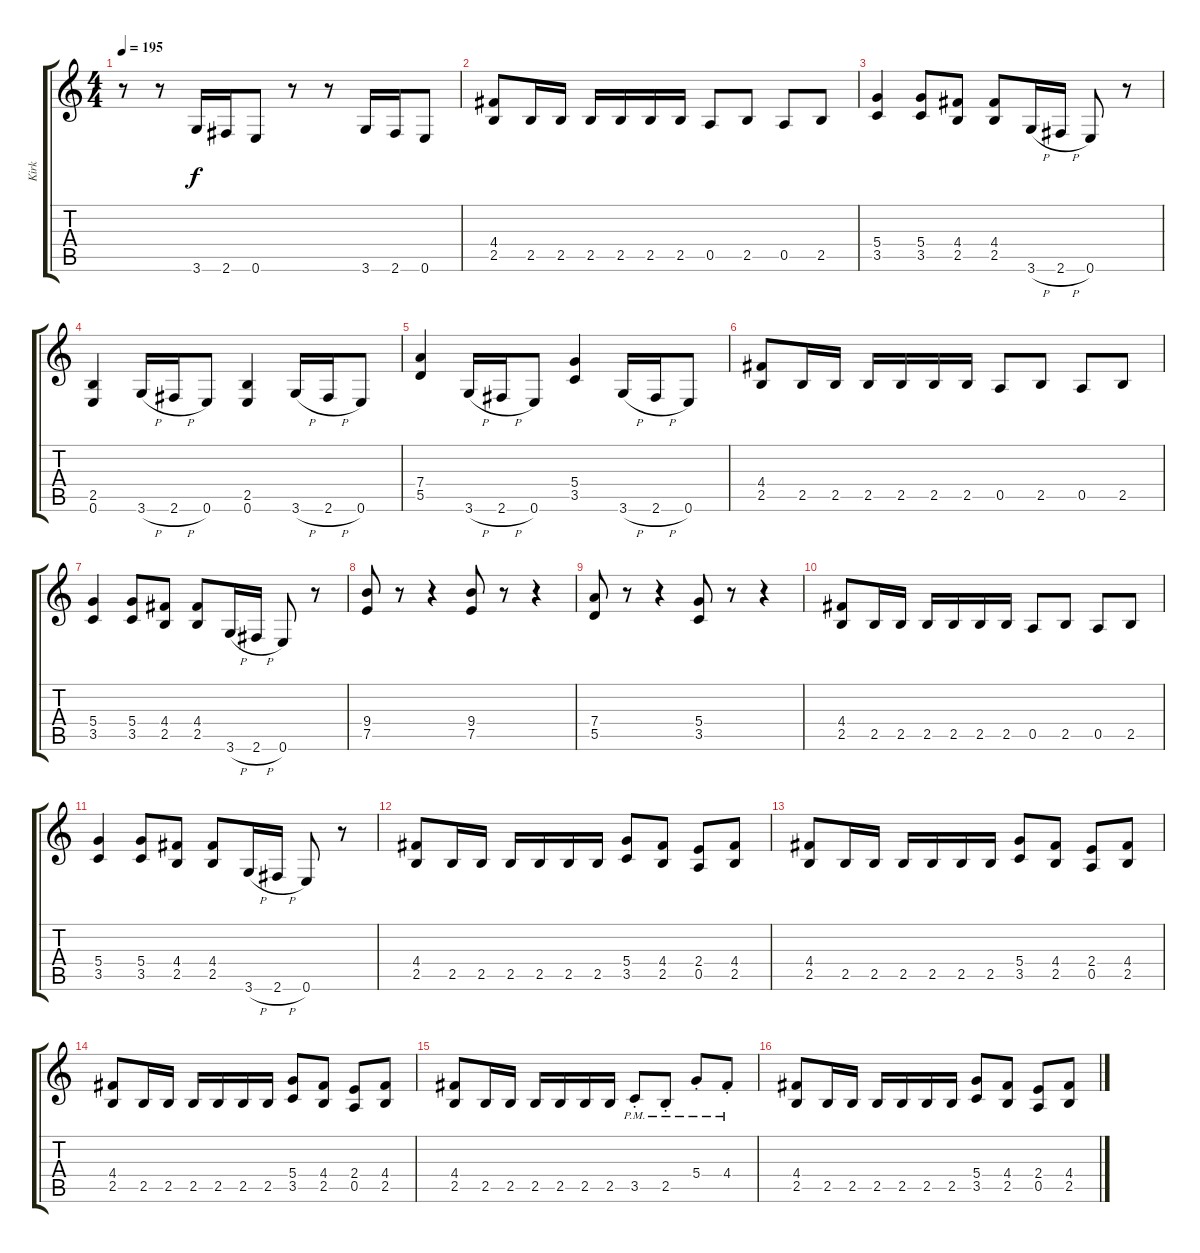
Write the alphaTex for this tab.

\track ("Kirk" "Kirk") {instrument distortionguitar}
\staff {score tabs}
\tuning (E4 B3 G3 D3 A2 E2) {hide}
\ts (4 4)
\tempo 195
\clef g2
\ks c
r.8{dy f} r.8 3.6.16 2.6.16 0.6.8 r.8 r.8 3.6.16 2.6.16 0.6.8 |
(4.4 2.5).8 2.5.16 2.5.16 2.5.16 2.5.16 2.5.16 2.5.16 0.5.8 2.5.8 0.5.8 2.5.8 |
(5.4 3.5).4 (5.4 3.5).8 (4.4 2.5).8 (4.4 2.5).8 3.6{h}.16 2.6{h}.16 0.6.8 r.8 |
(2.5 0.6).4 3.6{h}.16 2.6{h}.16 0.6.8 (2.5 0.6).4 3.6{h}.16 2.6{h}.16 0.6.8 |
(7.4 5.5).4 3.6{h}.16 2.6{h}.16 0.6.8 (5.4 3.5).4 3.6{h}.16 2.6{h}.16 0.6.8 |
(4.4 2.5).8 2.5.16 2.5.16 2.5.16 2.5.16 2.5.16 2.5.16 0.5.8 2.5.8 0.5.8 2.5.8 |
(5.4 3.5).4 (5.4 3.5).8 (4.4 2.5).8 (4.4 2.5).8 3.6{h}.16 2.6{h}.16 0.6.8 r.8 |
(9.4 7.5).8 r.8 r.4 (9.4 7.5).8 r.8 r.4 |
(7.4 5.5).8 r.8 r.4 (5.4 3.5).8 r.8 r.4 |
(4.4 2.5).8 2.5.16 2.5.16 2.5.16 2.5.16 2.5.16 2.5.16 0.5.8 2.5.8 0.5.8 2.5.8 |
(5.4 3.5).4 (5.4 3.5).8 (4.4 2.5).8 (4.4 2.5).8 3.6{h}.16 2.6{h}.16 0.6.8 r.8 |
(4.4 2.5).8 2.5.16 2.5.16 2.5.16 2.5.16 2.5.16 2.5.16 (5.4 3.5).8 (4.4 2.5).8 (2.4 0.5).8 (4.4 2.5).8 |
(4.4 2.5).8 2.5.16 2.5.16 2.5.16 2.5.16 2.5.16 2.5.16 (5.4 3.5).8 (4.4 2.5).8 (2.4 0.5).8 (4.4 2.5).8 |
(4.4 2.5).8 2.5.16 2.5.16 2.5.16 2.5.16 2.5.16 2.5.16 (5.4 3.5).8 (4.4 2.5).8 (2.4 0.5).8 (4.4 2.5).8 |
(4.4 2.5).8 2.5.16 2.5.16 2.5.16 2.5.16 2.5.16 2.5.16 3.5{pm st}.8 2.5{pm st}.8 5.4{pm st}.8 4.4{pm st}.8 |
(4.4 2.5).8 2.5.16 2.5.16 2.5.16 2.5.16 2.5.16 2.5.16 (5.4 3.5).8 (4.4 2.5).8 (2.4 0.5).8 (4.4 2.5).8
